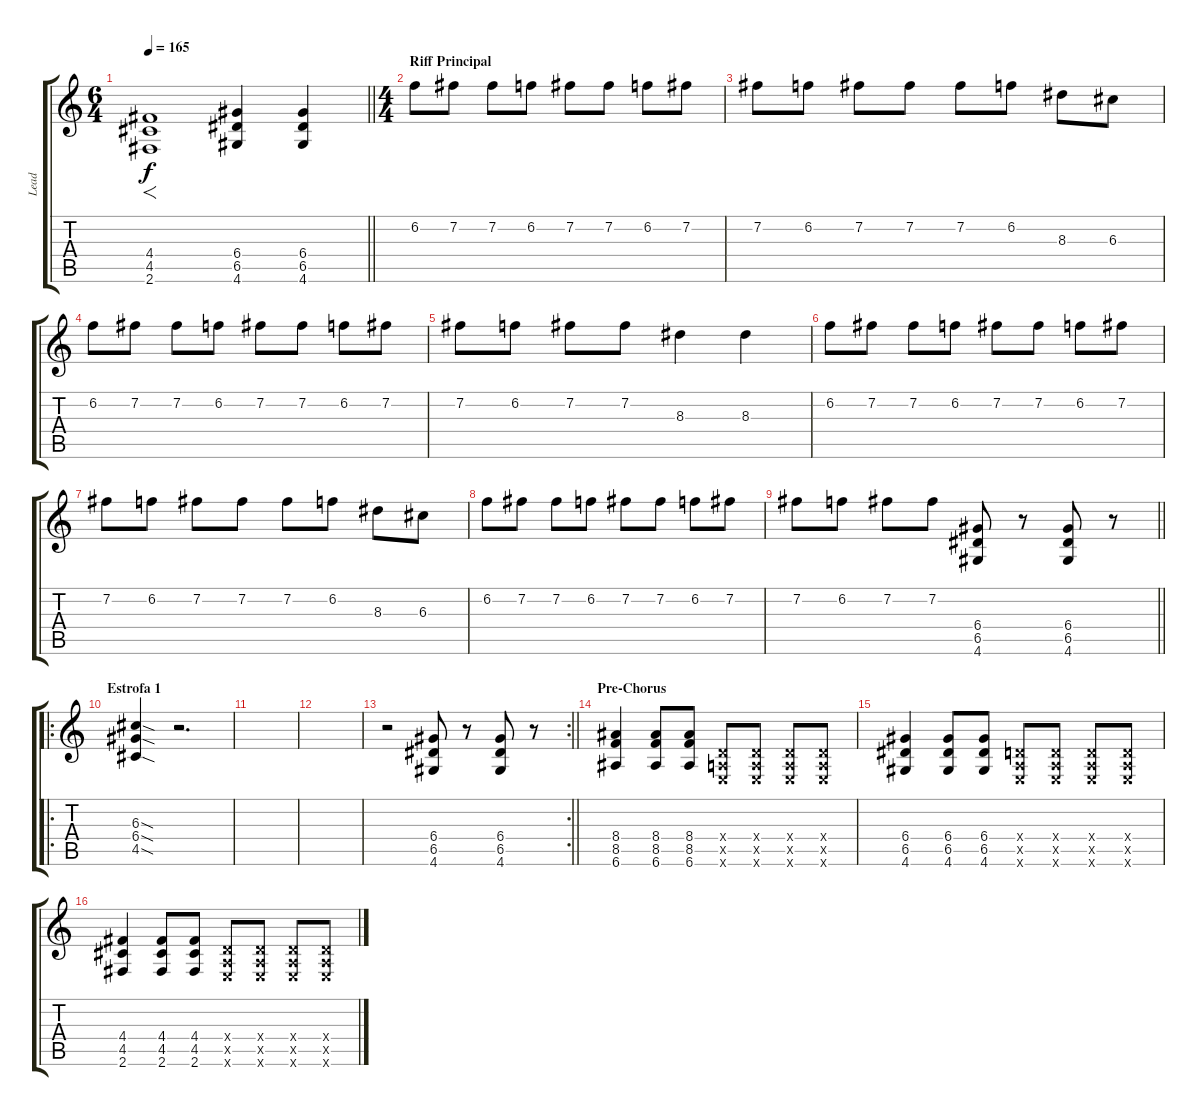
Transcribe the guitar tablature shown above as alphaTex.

\track ("Lead" "Lead") {instrument distortionguitar}
\staff {score tabs}
\tuning (E4 B3 G3 D3 A2 E2) {hide}
\ts (6 4)
\tempo 165
\clef g2
\barLineRight lightlight
\ks c
(4.4 4.5 2.6).1{f dy f instrument distortionguitar} (6.4 6.5 4.6).4 (6.4 6.5 4.6).4 |
\ts (4 4)
\section ("" "Riff Principal")
6.2.8 7.2.8 7.2.8 6.2.8 7.2.8 7.2.8 6.2.8 7.2.8 |
7.2.8 6.2.8 7.2.8 7.2.8 7.2.8 6.2.8 8.3.8 6.3.8 |
6.2.8 7.2.8 7.2.8 6.2.8 7.2.8 7.2.8 6.2.8 7.2.8 |
7.2.8 6.2.8 7.2.8 7.2.8 8.3.4 8.3.4 |
6.2.8 7.2.8 7.2.8 6.2.8 7.2.8 7.2.8 6.2.8 7.2.8 |
7.2.8 6.2.8 7.2.8 7.2.8 7.2.8 6.2.8 8.3.8 6.3.8 |
6.2.8 7.2.8 7.2.8 6.2.8 7.2.8 7.2.8 6.2.8 7.2.8 |
\barLineRight lightlight
7.2.8 6.2.8 7.2.8 7.2.8 (6.4 6.5 4.6).8 r.8 (6.4 6.5 4.6).8 r.8 |
\ro
\section ("" "Estrofa 1")
(6.3{sod} 6.4{sod} 4.5{sod}).4 r.2{d} |
|
|
\rc 2
\barLineRight lightlight
r.2 (6.4 6.5 4.6).8 r.8 (6.4 6.5 4.6).8 r.8 |
\section ("" "Pre-Chorus")
(8.4 8.5 6.6).4 (8.4 8.5 6.6).8 (8.4 8.5 6.6).8 (0.4{x} 0.5{x} 0.6{x}).8 (0.4{x} 0.5{x} 0.6{x}).8 (0.4{x} 0.5{x} 0.6{x}).8 (0.4{x} 0.5{x} 0.6{x}).8 |
(6.4 6.5 4.6).4 (6.4 6.5 4.6).8 (6.4 6.5 4.6).8 (0.4{x} 0.5{x} 0.6{x}).8 (0.4{x} 0.5{x} 0.6{x}).8 (0.4{x} 0.5{x} 0.6{x}).8 (0.4{x} 0.5{x} 0.6{x}).8 |
(4.4 4.5 2.6).4 (4.4 4.5 2.6).8 (4.4 4.5 2.6).8 (0.4{x} 0.5{x} 0.6{x}).8 (0.4{x} 0.5{x} 0.6{x}).8 (0.4{x} 0.5{x} 0.6{x}).8 (0.4{x} 0.5{x} 0.6{x}).8
